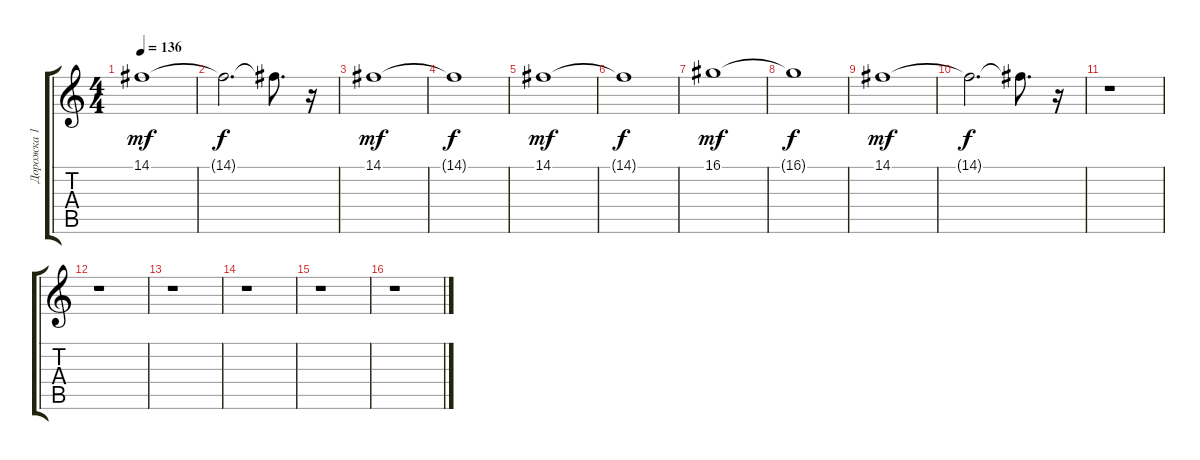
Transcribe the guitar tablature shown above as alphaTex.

\track ("Дорожка 1" "Дорожка 1") {instrument stringensemble1}
\staff {score tabs}
\tuning (E4 B3 G3 D3 A2 E2) {hide}
\ts (4 4)
\tempo 136
\clef g2
\ks c
14.1.1{dy mf} |
14.1{t}.2{d dy f} 14.1{t}.8{d} r.16 |
14.1.1{dy mf} |
14.1{t}.1{dy f} |
14.1.1{dy mf} |
14.1{t}.1{dy f} |
16.1.1{dy mf} |
16.1{t}.1{dy f} |
14.1.1{dy mf} |
14.1{t}.2{d dy f} 14.1{t}.8{d} r.16 |
r.1 |
r.1 |
r.1 |
r.1 |
r.1 |
r.1
